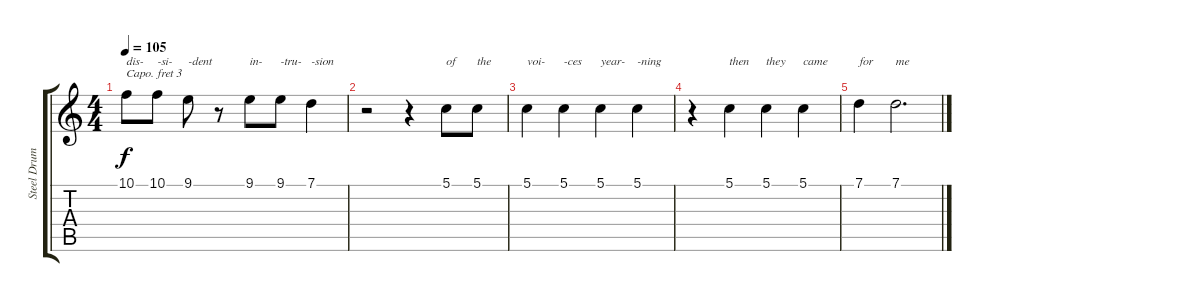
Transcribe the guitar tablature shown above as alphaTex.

\track ("Steel Drums" "Steel Drum") {instrument steeldrums}
\staff {score tabs}
\capo 3
\tuning (E4 B3 G3 D3 A2 E2) {hide}
\ts (4 4)
\tempo 105
\clef g2
\ks c
10.1.8{txt "dis-" dy f} 10.1.8{txt "-si-"} 9.1.8{txt "-dent"} r.8 9.1.8{txt "in-"} 9.1.8{txt "-tru-"} 7.1.4{txt "-sion"} |
r.2 r.4 5.1.8{txt "of"} 5.1.8{txt "the"} |
5.1.4{txt "voi-"} 5.1.4{txt "-ces"} 5.1.4{txt "year-"} 5.1.4{txt "-ning"} |
r.4 5.1.4{txt "then"} 5.1.4{txt "they"} 5.1.4{txt "came"} |
7.1.4{txt "for"} 7.1.2{d txt "me"}
